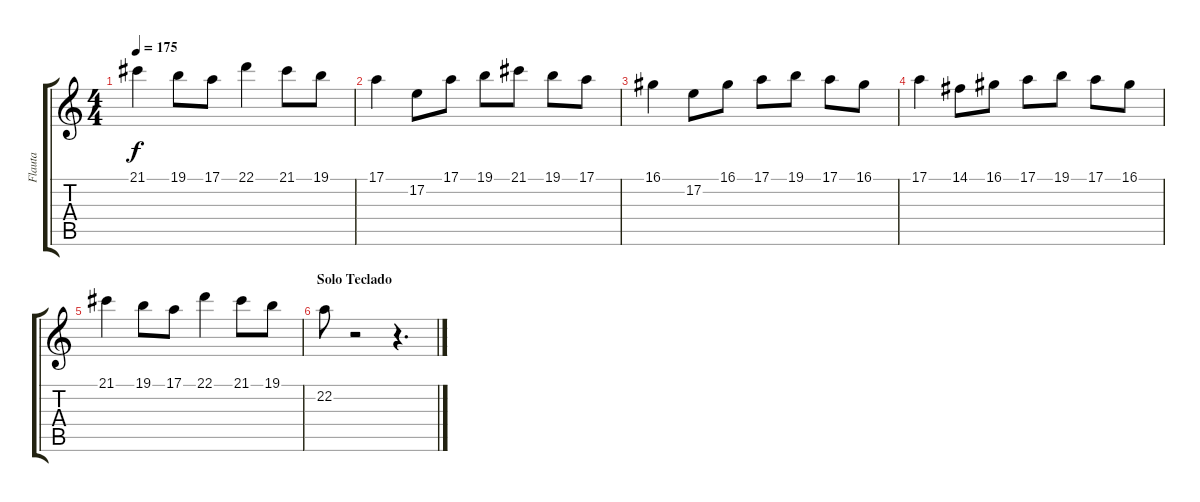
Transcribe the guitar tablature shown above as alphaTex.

\track ("Flauta" "Flauta") {instrument flute}
\staff {score tabs}
\tuning (E4 B3 G3 D3 A2 E2) {hide}
\ts (4 4)
\tempo 175
\clef g2
\ks c
21.1.4{dy f} 19.1.8 17.1.8 22.1.4 21.1.8 19.1.8 |
17.1.4{volume 12} 17.2.8 17.1.8 19.1.8 21.1.8 19.1.8 17.1.8 |
16.1.4 17.2.8 16.1.8 17.1.8 19.1.8 17.1.8 16.1.8 |
17.1.4 14.1.8 16.1.8 17.1.8 19.1.8 17.1.8 16.1.8 |
21.1.4 19.1.8 17.1.8 22.1.4 21.1.8 19.1.8 |
\section ("" "Solo Teclado")
22.2.8 r.2 r.4{d}
